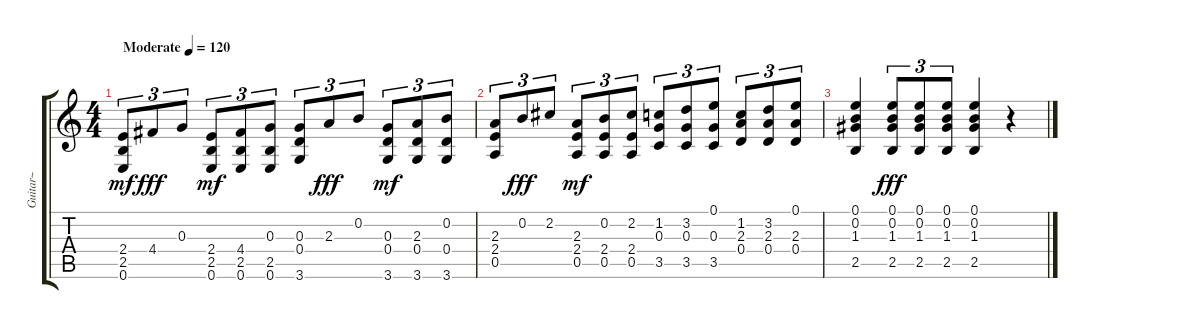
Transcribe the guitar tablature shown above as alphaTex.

\track ("Guitar~" "Guitar~") {instrument acousticguitarnylon}
\staff {score tabs}
\tuning (E4 B3 G3 D3 A2 E2) {hide}
\ts (4 4)
\tempo (120 "Moderate")
\clef g2
\ks c
(2.4 2.5 0.6).8{tu (3 2) dy mf instrument acousticguitarnylon} 4.4.8{tu (3 2) dy fff} 0.3.8{tu (3 2)} (2.4 2.5 0.6).8{tu (3 2) dy mf} (4.4 2.5 0.6).8{tu (3 2)} (0.3 2.5 0.6).8{tu (3 2)} (0.3 0.4 3.6).8{tu (3 2)} 2.3.8{tu (3 2) dy fff} 0.2.8{tu (3 2)} (0.3 0.4 3.6).8{tu (3 2) dy mf} (2.3 0.4 3.6).8{tu (3 2)} (0.2 0.4 3.6).8{tu (3 2)} |
(2.3 2.4 0.5).8{tu (3 2)} 0.2.8{tu (3 2) dy fff} 2.2.8{tu (3 2)} (2.3 2.4 0.5).8{tu (3 2) dy mf} (0.2 2.4 0.5).8{tu (3 2)} (2.2 2.4 0.5).8{tu (3 2)} (1.2 0.3 3.5).8{tu (3 2)} (3.2 0.3 3.5).8{tu (3 2)} (0.1 0.3 3.5).8{tu (3 2)} (1.2 2.3 0.4).8{tu (3 2)} (3.2 2.3 0.4).8{tu (3 2)} (0.1 2.3 0.4).8{tu (3 2)} |
(0.1 0.2 1.3 2.5).4 (0.1 0.2 1.3 2.5).8{tu (3 2) dy fff} (0.1 0.2 1.3 2.5).8{tu (3 2)} (0.1 0.2 1.3 2.5).8{tu (3 2)} (0.1 0.2 1.3 2.5).4 r.4
